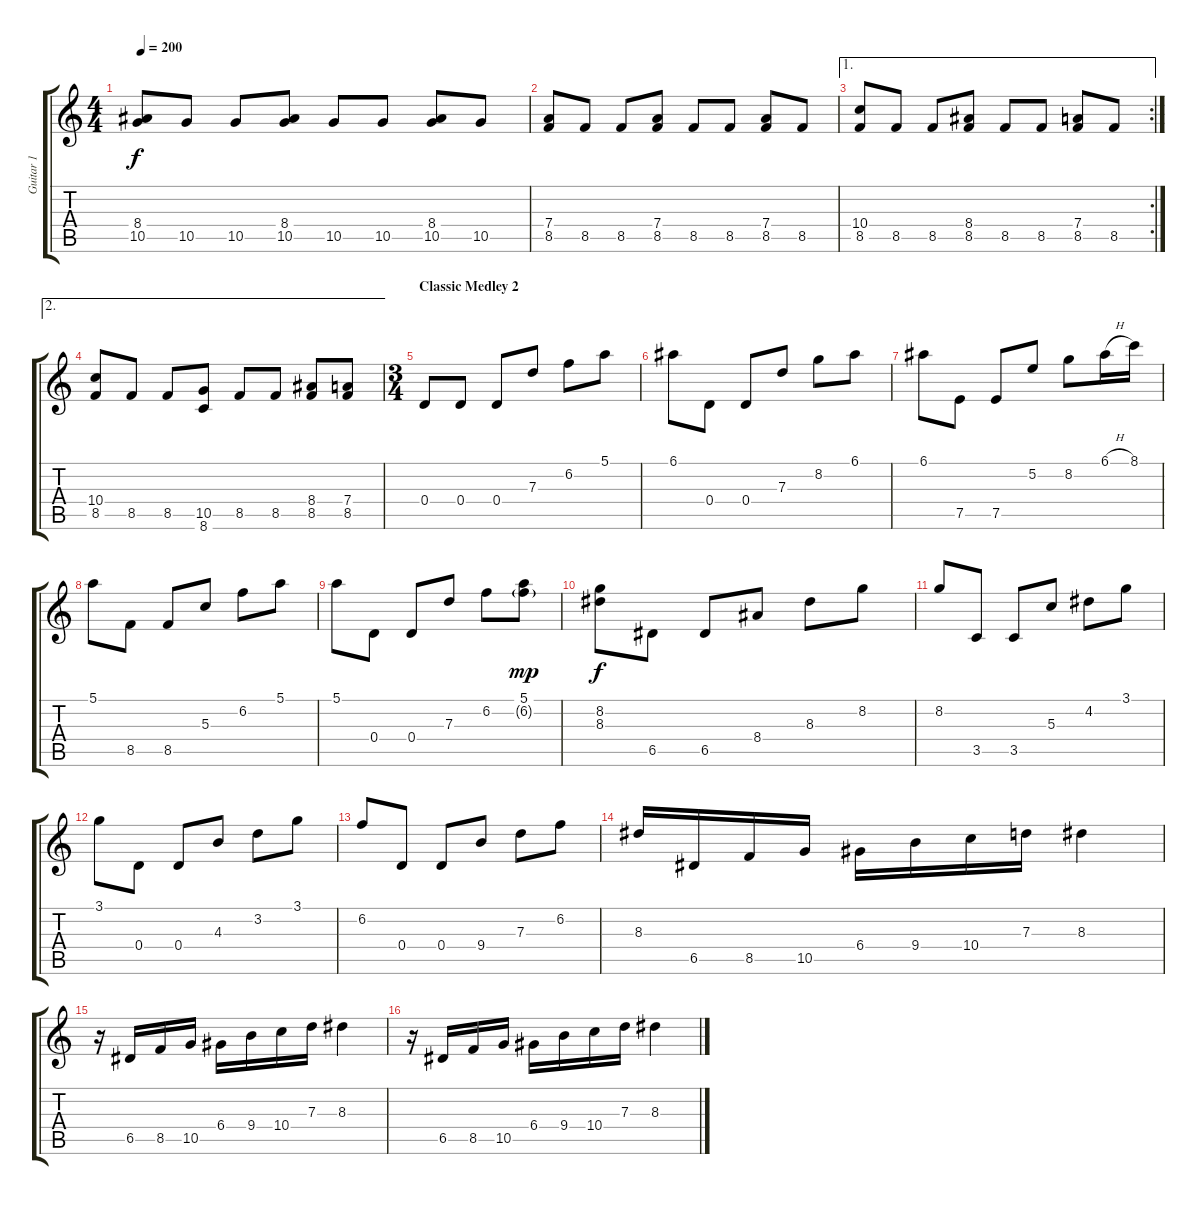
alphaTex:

\track ("Guitar 1" "Guitar 1") {instrument distortionguitar}
\staff {score tabs}
\tuning (E4 B3 G3 D3 A2 E2) {hide}
\ts (4 4)
\tempo 200
\clef g2
\ks c
(8.4 10.5).8{dy f} 10.5.8 10.5.8 (8.4 10.5).8 10.5.8 10.5.8 (8.4 10.5).8 10.5.8 |
(7.4 8.5).8 8.5.8 8.5.8 (7.4 8.5).8 8.5.8 8.5.8 (7.4 8.5).8 8.5.8 |
\ae 1
\rc 2
(10.4 8.5).8 8.5.8 8.5.8 (8.4 8.5).8 8.5.8 8.5.8 (7.4 8.5).8 8.5.8 |
\ae 2
(10.4 8.5).8{volume 0} 8.5.8 8.5.8 (10.5 8.6).8 8.5.8 8.5.8 (8.4 8.5).8 (7.4 8.5).8 |
\ts (3 4)
\section ("" "Classic Medley 2")
0.4.8 0.4.8 0.4.8 7.3.8 6.2.8 5.1.8 |
6.1.8 0.4.8 0.4.8 7.3.8 8.2.8 6.1.8 |
6.1.8 7.5.8 7.5.8 5.2.8 8.2.8 6.1{h}.16 8.1.16 |
5.1.8 8.5.8 8.5.8 5.3.8 6.2.8 5.1.8 |
5.1.8 0.4.8 0.4.8 7.3.8 6.2.8 (5.1 6.2{g}).8{dy mp} |
(8.2 8.3).8{dy f} 6.5.8 6.5.8 8.4.8 8.3.8 8.2.8 |
8.2.8 3.5.8 3.5.8 5.3.8 4.2.8 3.1.8 |
3.1.8 0.4.8 0.4.8 4.3.8 3.2.8 3.1.8 |
6.2.8 0.4.8 0.4.8 9.4.8 7.3.8 6.2.8 |
8.3.16 6.5.16 8.5.16 10.5.16 6.4.16 9.4.16 10.4.16 7.3.16 8.3.4 |
r.16 6.5.16 8.5.16 10.5.16 6.4.16 9.4.16 10.4.16 7.3.16 8.3.4 |
r.16 6.5.16 8.5.16 10.5.16 6.4.16 9.4.16 10.4.16 7.3.16 8.3.4
